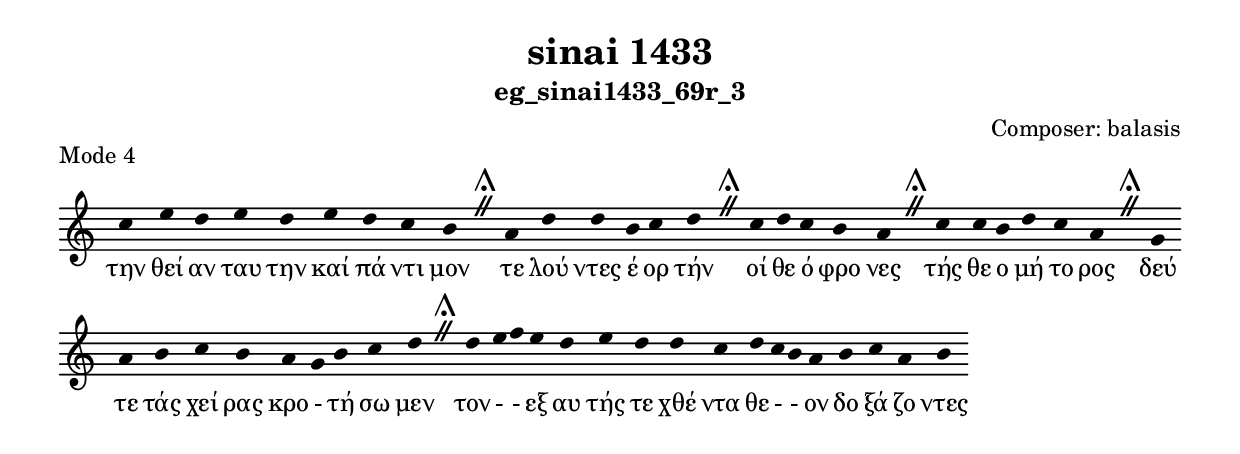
\include "gregorian.ly"

	\header {
 	  title = "sinai 1433"
	  subtitle = "eg_sinai1433_69r_3"
	  composer = "Composer: balasis"
	  piece = "Mode 4"
	}

	chant = {
	  c''4 e''4 d''4 e''4 d''4 e''4 d''4 c''4 b'4 \divisioMaior
 a'4 d''4 d''4 b'4 c''4 d''4 \divisioMaior
 c''4 d''4 c''4 b'4 a'4 \divisioMaior
 c''4 c''4 b'4 d''4 c''4 a'4 \divisioMaior
 g'4 a'4 b'4 c''4 b'4 a'4 g'4 b'4 c''4 d''4 \divisioMaior
 d''4 e''4 f''4 e''4 d''4 e''4 d''4 d''4 c''4 d''4 c''4 b'4 a'4 b'4 c''4 a'4 b'4\finalis
	}

	verba = \lyricmode {την θεί αν ταυ την καί πά ντι μον 
τε λού ντες έ ορ τήν 
οί θε ό φρο νες 
τής θε ο μή το ρος 
δεύ τε τάς χεί ρας κρο - τή σω μεν 
τον -  - εξ αυ τής τε χθέ ντα θε -  - ον δο ξά ζο ντες 
	}


	\score {
	  \new Staff <<
	  \new Voice = "melody" \chant
	  \new Lyrics = "one" \lyricsto melody \verba
	  >>
	  \layout {
	    \context {
	      \Staff
	      \remove "Time_signature_engraver"
	      \remove "Bar_engraver"
	    }
	    \context {
	      \Voice
	      \remove "Stem_engraver"
	    }
	  }
	}